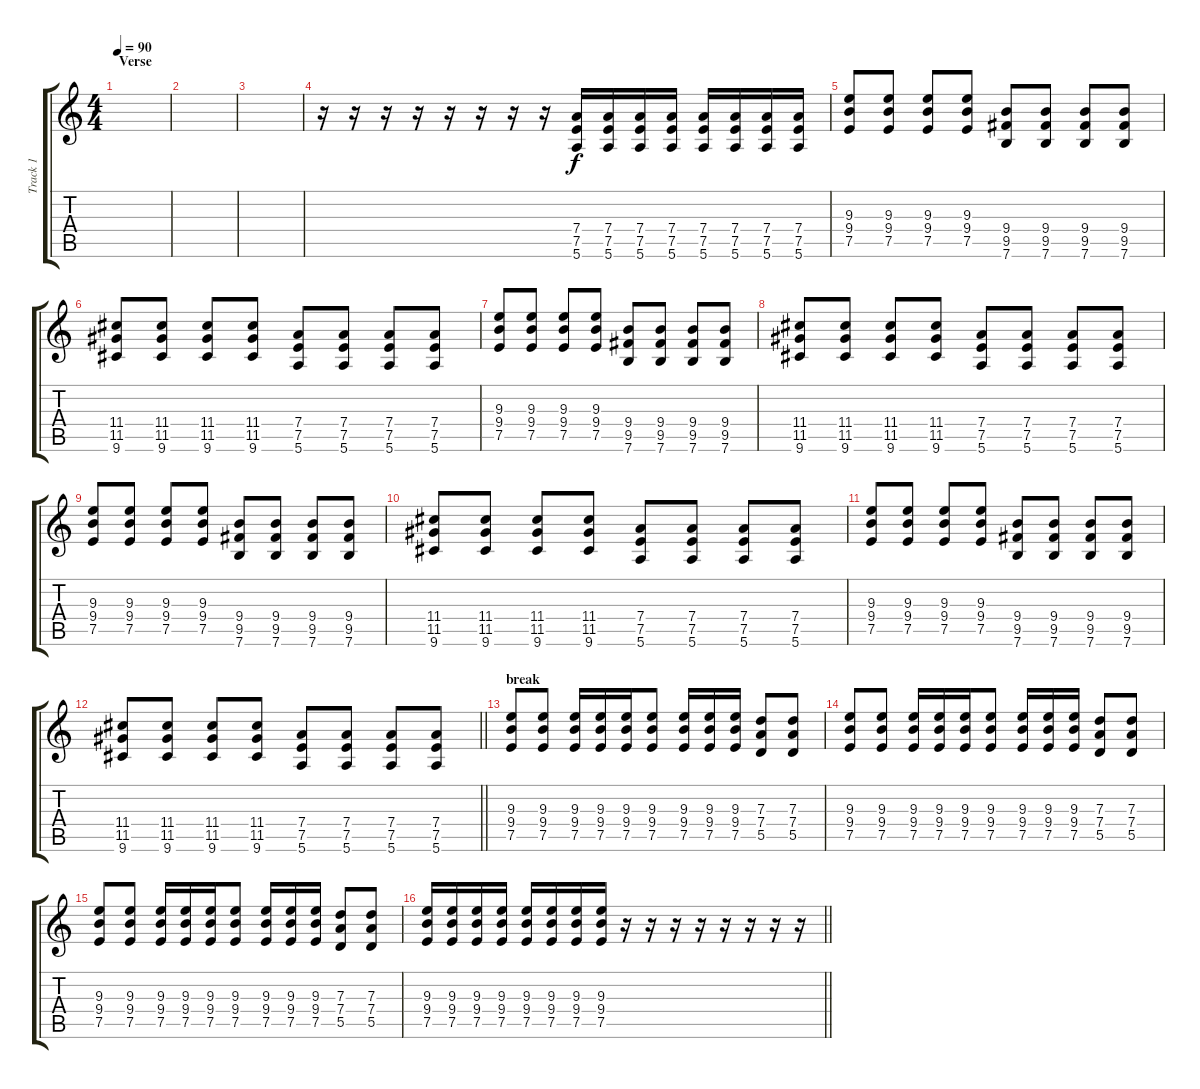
\track ("Track 1" "Track 1") {instrument overdrivenguitar}
\staff {score tabs}
\tuning (E4 B3 G3 D3 A2 E2) {hide}
\ts (4 4)
\section ("" "Verse")
\tempo 90
\clef g2
\ks c
|
|
|
r.16 r.16 r.16 r.16 r.16 r.16 r.16 r.16 (7.4 7.5 5.6).16 (7.4 7.5 5.6).16 (7.4 7.5 5.6).16 (7.4 7.5 5.6).16 (7.4 7.5 5.6).16 (7.4 7.5 5.6).16 (7.4 7.5 5.6).16 (7.4 7.5 5.6).16 |
(9.3 9.4 7.5).8 (9.3 9.4 7.5).8 (9.3 9.4 7.5).8 (9.3 9.4 7.5).8 (9.4 9.5 7.6).8 (9.4 9.5 7.6).8 (9.4 9.5 7.6).8 (9.4 9.5 7.6).8 |
(11.4 11.5 9.6).8 (11.4 11.5 9.6).8 (11.4 11.5 9.6).8 (11.4 11.5 9.6).8 (7.4 7.5 5.6).8 (7.4 7.5 5.6).8 (7.4 7.5 5.6).8 (7.4 7.5 5.6).8 |
(9.3 9.4 7.5).8 (9.3 9.4 7.5).8 (9.3 9.4 7.5).8 (9.3 9.4 7.5).8 (9.4 9.5 7.6).8 (9.4 9.5 7.6).8 (9.4 9.5 7.6).8 (9.4 9.5 7.6).8 |
(11.4 11.5 9.6).8 (11.4 11.5 9.6).8 (11.4 11.5 9.6).8 (11.4 11.5 9.6).8 (7.4 7.5 5.6).8 (7.4 7.5 5.6).8 (7.4 7.5 5.6).8 (7.4 7.5 5.6).8 |
(9.3 9.4 7.5).8 (9.3 9.4 7.5).8 (9.3 9.4 7.5).8 (9.3 9.4 7.5).8 (9.4 9.5 7.6).8 (9.4 9.5 7.6).8 (9.4 9.5 7.6).8 (9.4 9.5 7.6).8 |
(11.4 11.5 9.6).8 (11.4 11.5 9.6).8 (11.4 11.5 9.6).8 (11.4 11.5 9.6).8 (7.4 7.5 5.6).8 (7.4 7.5 5.6).8 (7.4 7.5 5.6).8 (7.4 7.5 5.6).8 |
(9.3 9.4 7.5).8 (9.3 9.4 7.5).8 (9.3 9.4 7.5).8 (9.3 9.4 7.5).8 (9.4 9.5 7.6).8 (9.4 9.5 7.6).8 (9.4 9.5 7.6).8 (9.4 9.5 7.6).8 |
\barLineRight lightlight
(11.4 11.5 9.6).8 (11.4 11.5 9.6).8 (11.4 11.5 9.6).8 (11.4 11.5 9.6).8 (7.4 7.5 5.6).8 (7.4 7.5 5.6).8 (7.4 7.5 5.6).8 (7.4 7.5 5.6).8 |
\section ("" "break")
(9.3 9.4 7.5).8 (9.3 9.4 7.5).8 (9.3 9.4 7.5).16 (9.3 9.4 7.5).16 (9.3 9.4 7.5).16 (9.3 9.4 7.5).8 (9.3 9.4 7.5).16 (9.3 9.4 7.5).16 (9.3 9.4 7.5).16 (7.3 7.4 5.5).8 (7.3 7.4 5.5).8 |
(9.3 9.4 7.5).8 (9.3 9.4 7.5).8 (9.3 9.4 7.5).16 (9.3 9.4 7.5).16 (9.3 9.4 7.5).16 (9.3 9.4 7.5).8 (9.3 9.4 7.5).16 (9.3 9.4 7.5).16 (9.3 9.4 7.5).16 (7.3 7.4 5.5).8 (7.3 7.4 5.5).8 |
(9.3 9.4 7.5).8 (9.3 9.4 7.5).8 (9.3 9.4 7.5).16 (9.3 9.4 7.5).16 (9.3 9.4 7.5).16 (9.3 9.4 7.5).8 (9.3 9.4 7.5).16 (9.3 9.4 7.5).16 (9.3 9.4 7.5).16 (7.3 7.4 5.5).8 (7.3 7.4 5.5).8 |
\barLineRight lightlight
(9.3 9.4 7.5).16 (9.3 9.4 7.5).16 (9.3 9.4 7.5).16 (9.3 9.4 7.5).16 (9.3 9.4 7.5).16 (9.3 9.4 7.5).16 (9.3 9.4 7.5).16 (9.3 9.4 7.5).16 r.16 r.16 r.16 r.16 r.16 r.16 r.16 r.16
